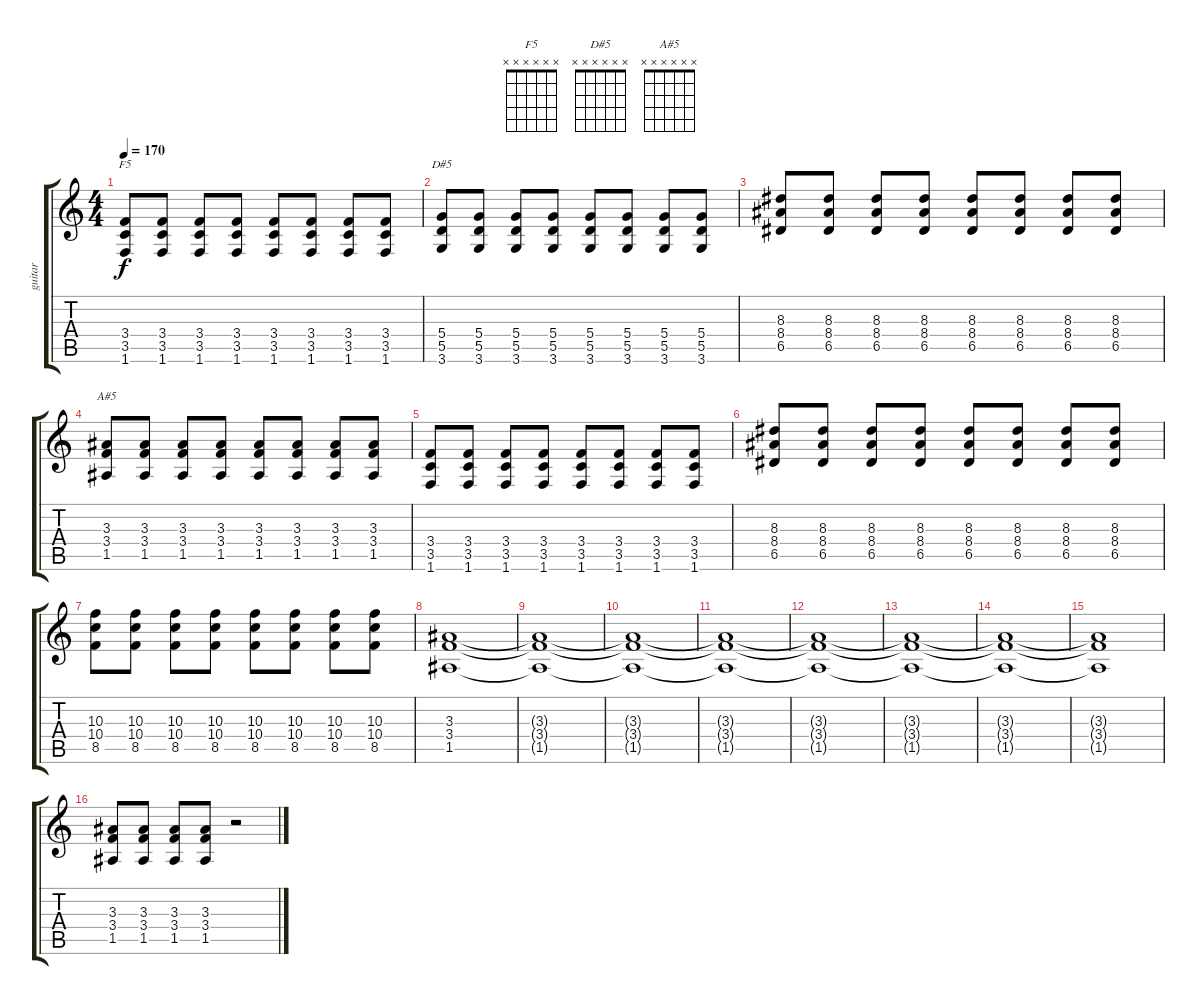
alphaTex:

\track ("guitar" "guitar") {instrument distortionguitar}
\staff {score tabs}
\tuning (E4 B3 G3 D3 A2 E2) {hide}
\chord ("F5" x x x x x x)
\chord ("D#5" x x x x x x)
\chord ("A#5" x x x x x x)
\ts (4 4)
\tempo 170
\clef g2
\ks c
(3.4 3.5 1.6).8{ch "F5" dy f} (3.4 3.5 1.6).8 (3.4 3.5 1.6).8 (3.4 3.5 1.6).8 (3.4 3.5 1.6).8 (3.4 3.5 1.6).8 (3.4 3.5 1.6).8 (3.4 3.5 1.6).8 |
(5.4 5.5 3.6).8{ch "D#5"} (5.4 5.5 3.6).8 (5.4 5.5 3.6).8 (5.4 5.5 3.6).8 (5.4 5.5 3.6).8 (5.4 5.5 3.6).8 (5.4 5.5 3.6).8 (5.4 5.5 3.6).8 |
(8.3 8.4 6.5).8 (8.3 8.4 6.5).8 (8.3 8.4 6.5).8 (8.3 8.4 6.5).8 (8.3 8.4 6.5).8 (8.3 8.4 6.5).8 (8.3 8.4 6.5).8 (8.3 8.4 6.5).8 |
(3.3 3.4 1.5).8{ch "A#5"} (3.3 3.4 1.5).8 (3.3 3.4 1.5).8 (3.3 3.4 1.5).8 (3.3 3.4 1.5).8 (3.3 3.4 1.5).8 (3.3 3.4 1.5).8 (3.3 3.4 1.5).8 |
(3.4 3.5 1.6).8 (3.4 3.5 1.6).8 (3.4 3.5 1.6).8 (3.4 3.5 1.6).8 (3.4 3.5 1.6).8 (3.4 3.5 1.6).8 (3.4 3.5 1.6).8 (3.4 3.5 1.6).8 |
(8.3 8.4 6.5).8 (8.3 8.4 6.5).8 (8.3 8.4 6.5).8 (8.3 8.4 6.5).8 (8.3 8.4 6.5).8 (8.3 8.4 6.5).8 (8.3 8.4 6.5).8 (8.3 8.4 6.5).8 |
(10.3 10.4 8.5).8 (10.3 10.4 8.5).8 (10.3 10.4 8.5).8 (10.3 10.4 8.5).8 (10.3 10.4 8.5).8 (10.3 10.4 8.5).8 (10.3 10.4 8.5).8 (10.3 10.4 8.5).8 |
(3.3 3.4 1.5).1 |
(3.3{t} 3.4{t} 1.5{t}).1 |
(3.3{t} 3.4{t} 1.5{t}).1 |
(3.3{t} 3.4{t} 1.5{t}).1 |
(3.3{t} 3.4{t} 1.5{t}).1 |
(3.3{t} 3.4{t} 1.5{t}).1 |
(3.3{t} 3.4{t} 1.5{t}).1 |
(3.3{t} 3.4{t} 1.5{t}).1 |
(3.3 3.4 1.5).8 (3.3 3.4 1.5).8 (3.3 3.4 1.5).8 (3.3 3.4 1.5).8 r.2
